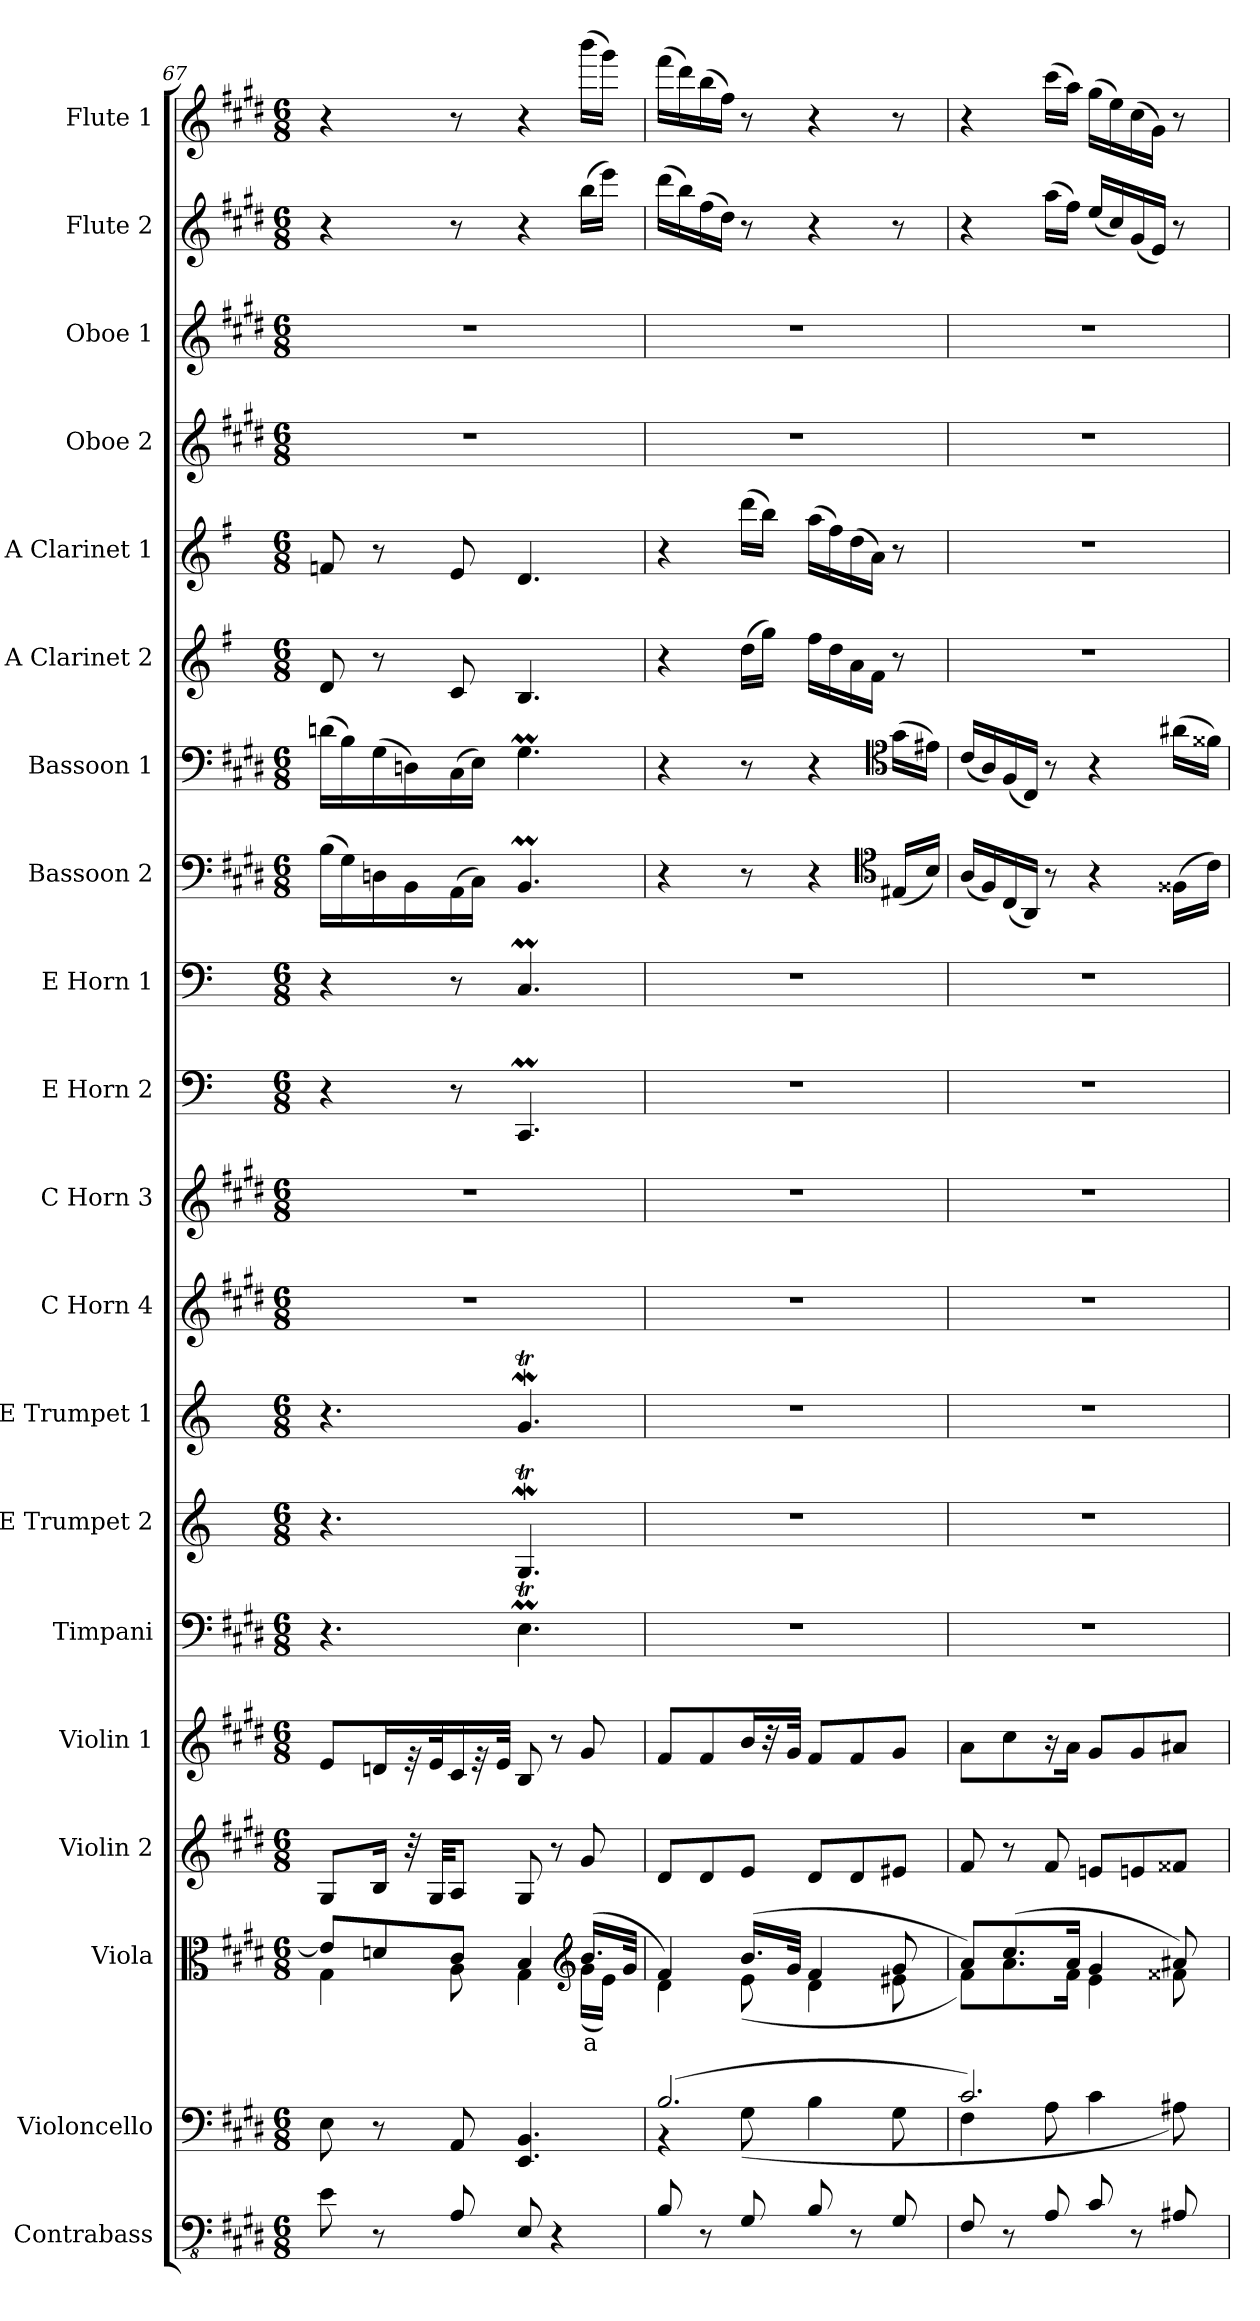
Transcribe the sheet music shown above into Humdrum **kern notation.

**kern	**kern	**kern	**text	**kern	**kern	**kern	**kern	**kern	**kern	**kern	**kern	**kern	**kern	**kern	**kern	**kern	**kern	**kern	**kern	**kern
*part20	*part19	*part18	*part18	*part17	*part16	*part15	*part14	*part13	*part12	*part11	*part10	*part9	*part8	*part7	*part6	*part5	*part4	*part3	*part2	*part1
*staff20	*staff19	*staff18	*staff18	*staff17	*staff16	*staff15	*staff14	*staff13	*staff12	*staff11	*staff10	*staff9	*staff8	*staff7	*staff6	*staff5	*staff4	*staff3	*staff2	*staff1
*I"Contrabass	*I"Violoncello	*I"Viola	*	*I"Violin 2	*I"Violin 1	*I"Timpani	*I"E Trumpet 2	*I"E Trumpet 1	*I"C Horn 4	*I"C Horn 3	*I"E Horn 2	*I"E Horn 1	*I"Bassoon 2	*I"Bassoon 1	*I"A Clarinet 2	*I"A Clarinet 1	*I"Oboe 2	*I"Oboe 1	*I"Flute 2	*I"Flute 1
*I'Cb	*I'Vc	*I'Vla	*	*I'Vln 2	*I'Vln 1	*I'Timp	*I'Tpt 2	*I'Tpt 1	*I'Hn 4	*I'Hn 3	*I'Hn 2	*I'Hn 1	*I'Bsn 2	*I'Bsn 1	*I'Cl 2	*I'Cl 1	*I'Ob 2	*I'Ob 1	*I'Fl 2	*I'Fl 1
*clefFv4	*clefF4	*clefC3	*	*clefG2	*clefG2	*clefF4	*clefG2	*clefG2	*clefG2	*clefG2	*clefF4	*clefF4	*clefF4	*clefF4	*clefG2	*clefG2	*clefG2	*clefG2	*clefG2	*clefG2
*ITrd7c12	*	*	*	*	*	*	*ITrd-2c-4	*ITrd-2c-4	*ITrd7c12	*ITrd7c12	*ITrd5c8	*ITrd5c8	*	*	*ITrd2c3	*ITrd2c3	*	*	*	*
*k[f#c#g#d#]	*k[f#c#g#d#]	*k[f#c#g#d#]	*	*k[f#c#g#d#]	*k[f#c#g#d#]	*k[f#c#g#d#]	*k[f#c#g#d#]	*k[f#c#g#d#]	*k[f#c#g#d#]	*k[f#c#g#d#]	*k[f#c#g#d#]	*k[f#c#g#d#]	*k[f#c#g#d#]	*k[f#c#g#d#]	*k[f#c#g#d#]	*k[f#c#g#d#]	*k[f#c#g#d#]	*k[f#c#g#d#]	*k[f#c#g#d#]	*k[f#c#g#d#]
*M6/8	*M6/8	*M6/8	*	*M6/8	*M6/8	*M6/8	*M6/8	*M6/8	*M6/8	*M6/8	*M6/8	*M6/8	*M6/8	*M6/8	*M6/8	*M6/8	*M6/8	*M6/8	*M6/8	*M6/8
=67	=67	=67	=67	=67	=67	=67	=67	=67	=67	=67	=67	=67	=67	=67	=67	=67	=67	=67	=67	=67
*	*	*^	*	*	*	*	*	*	*	*	*	*	*	*	*	*	*	*	*	*
8EE\	8E\	8e/L]	4G#\	.	8G#/L	8e/L	4.r	4.r	4.r	2.r	2.r	4r	4r	(16B\LL	(16dn\LL	8B/	8dn/	2.r	2.r	4r	4r
.	.	.	.	.	.	.	.	.	.	.	.	.	.	16G#\)	16B\)	.	.	.	.	.	.
8r	8r	8dn/	.	.	16B/Jk	16dn/L	.	.	.	.	.	.	.	16Dn\	(16G#\	8r	8r	.	.	.	.
.	.	.	.	.	32r	32r	.	.	.	.	.	.	.	16BB\	16Dn\)	.	.	.	.	.	.
.	.	.	.	.	32G#/KKL	32e/J	.	.	.	.	.	.	.	.	.	.	.	.	.	.	.
8AAA/	8AA/	8c#/J	8A\	.	8A/J	16c#/	.	.	.	.	.	8r	8r	(16AA\	(16C#\	8A/	8c#/	.	.	8r	8r
.	.	.	.	.	.	32r	.	.	.	.	.	.	.	16C#\JJ)	16E\JJ)	.	.	.	.	.	.
.	.	.	.	.	.	32e/JJJ	.	.	.	.	.	.	.	.	.	.	.	.	.	.	.
8EEE/	4.EE/ 4.BB/	4B/	4G#\	.	8G#/	8B/	4.EMT\	4.BWT</	4.bWT</	.	.	4.EEEM/	4.EEM/	4.BBM/	4.G#m\	4.G#/	4.B/	.	.	4r	4r
4r	.	.	.	.	8r	8r	.	.	.	.	.	.	.	.	.	.	.	.	.	.	.
*	*	*clefG2	*	*	*	*	*	*	*	*	*	*	*	*	*	*	*	*	*	*	*
!	!	!	!	!LO:LY:b:color=#FF0000	!	!	!	!	!	!	!	!	!	!	!	!	!	!	!	!	!
.	.	(16.b/LL	(16g#\LL	a	8g#/	8g#/	.	.	.	.	.	.	.	.	.	.	.	.	.	(16bb\LL	(16bbb\LL
.	.	.	16e\JJ)	.	.	.	.	.	.	.	.	.	.	.	.	.	.	.	.	16eee\JJ)	16ggg#\JJ)
.	.	32g#/JJk	.	.	.	.	.	.	.	.	.	.	.	.	.	.	.	.	.	.	.
=68	=68	=68	=68	=68	=68	=68	=68	=68	=68	=68	=68	=68	=68	=68	=68	=68	=68	=68	=68	=68	=68
*	*^	*	*	*	*	*	*	*	*	*	*	*	*	*	*	*	*	*	*	*	*
8BBB/	(2.B/	4r	4f#/)	4d#\	.	8d#/L	8f#/L	2.r	2.r	2.r	2.r	2.r	2.r	2.r	4r	4r	4r	4r	2.r	2.r	(16ddd#\LL	(16fff#\LL
.	.	.	.	.	.	.	.	.	.	.	.	.	.	.	.	.	.	.	.	.	16bb\)	16ddd#\)
8r	.	.	.	.	.	8d#/	8f#/	.	.	.	.	.	.	.	.	.	.	.	.	.	(16ff#\	(16bb\
.	.	.	.	.	.	.	.	.	.	.	.	.	.	.	.	.	.	.	.	.	16dd#\JJ)	16ff#\JJ)
8GGG#/	.	(8G#\	(16.b/LL	(8e\	.	8e/J	16b/L	.	.	.	.	.	.	.	8r	8r	(16b\LL	(16bb\LL	.	.	8r	8r
.	.	.	.	.	.	.	32r	.	.	.	.	.	.	.	.	.	16ee\JJ)	16gg#\JJ)	.	.	.	.
.	.	.	32g#/JJk	.	.	.	32g#/JJJ	.	.	.	.	.	.	.	.	.	.	.	.	.	.	.
8BBB/	.	4B\	4f#/	4d#\	.	8d#/L	8f#/L	.	.	.	.	.	.	.	4r	4r	16dd#\LL	(16ff#\LL	.	.	4r	4r
.	.	.	.	.	.	.	.	.	.	.	.	.	.	.	.	.	16b\	16dd#\)	.	.	.	.
8r	.	.	.	.	.	8d#/	8f#/	.	.	.	.	.	.	.	.	.	16f#\	(16b\	.	.	.	.
.	.	.	.	.	.	.	.	.	.	.	.	.	.	.	.	.	16d#\JJ	16f#\JJ)	.	.	.	.
*	*	*	*	*	*	*	*	*	*	*	*	*	*	*	*clefC4	*clefC4	*	*	*	*	*	*
8GGG#/	.	8G#\	8g#/	8e#X\	.	8e#X/J	8g#/J	.	.	.	.	.	.	.	(16E#X/LL	(16g#\LL	8r	8r	.	.	8r	8r
.	.	.	.	.	.	.	.	.	.	.	.	.	.	.	16B/JJ)	16e#X\JJ)	.	.	.	.	.	.
!!LO:PB:g=z
=69	=69	=69	=69	=69	=69	=69	=69	=69	=69	=69	=69	=69	=69	=69	=69	=69	=69	=69	=69	=69	=69	=69
8FFF#/	2.c#/)	4F#\	8a/L)	8f#\L)	.	8f#/	8a\L	2.r	2.r	2.r	2.r	2.r	2.r	2.r	(16A/LL	(16c#/LL	2.r	2.r	2.r	2.r	4r	4r
.	.	.	.	.	.	.	.	.	.	.	.	.	.	.	16F#/)	16A/)	.	.	.	.	.	.
8r	.	.	(8.cc#/	8.a\	.	8r	8cc#\	.	.	.	.	.	.	.	(16C#/	(16F#/	.	.	.	.	.	.
.	.	.	.	.	.	.	.	.	.	.	.	.	.	.	16AA/JJ)	16C#/JJ)	.	.	.	.	.	.
8AAA/	.	8A\	.	.	.	8f#/	16r	.	.	.	.	.	.	.	8r	8r	.	.	.	.	(16aa\LL	(16ccc#\LL
.	.	.	16a/Jk	16f#\Jk	.	.	16a\JJ	.	.	.	.	.	.	.	.	.	.	.	.	.	16ff#\JJ)	16aa\JJ)
8CC#/	.	4c#\	4g#/	4e\	.	8en/L	8g#/L	.	.	.	.	.	.	.	4r	4r	.	.	.	.	(16ee/LL	(16gg#\LL
.	.	.	.	.	.	.	.	.	.	.	.	.	.	.	.	.	.	.	.	.	16cc#/)	16ee\)
8r	.	.	.	.	.	8en/	8g#/	.	.	.	.	.	.	.	.	.	.	.	.	.	(16g#/	(16cc#\
.	.	.	.	.	.	.	.	.	.	.	.	.	.	.	.	.	.	.	.	.	16e/JJ)	16g#\JJ)
8AAA#X/	.	8A#X\)	8a#X/)	8f##X\	.	8f##X/J	8a#X/J	.	.	.	.	.	.	.	(16F##X\LL	(16a#X\LL	.	.	.	.	8r	8r
.	.	.	.	.	.	.	.	.	.	.	.	.	.	.	16c#\JJ)	16f##X\JJ)	.	.	.	.	.	.
*	*v	*v	*	*	*	*	*	*	*	*	*	*	*	*	*	*	*	*	*	*	*	*
*	*	*v	*v	*	*	*	*	*	*	*	*	*	*	*	*	*	*	*	*	*	*
=	=	=	=	=	=	=	=	=	=	=	=	=	=	=	=	=	=	=	=	=
*-	*-	*-	*-	*-	*-	*-	*-	*-	*-	*-	*-	*-	*-	*-	*-	*-	*-	*-	*-	*-
